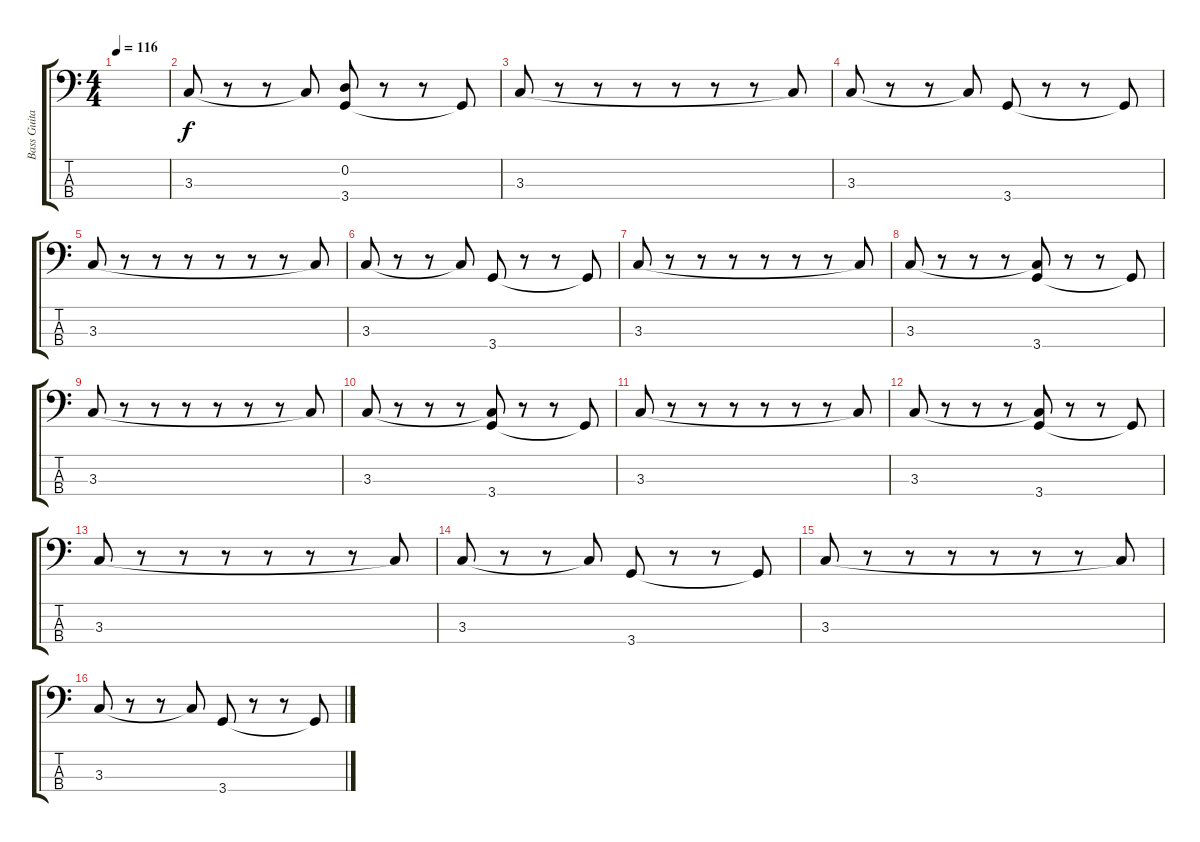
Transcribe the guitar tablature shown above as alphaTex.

\track ("Bass Guitar" "Bass Guita") {instrument electricbasspick}
\staff {score tabs}
\tuning (G2 D2 A1 E1) {hide}
\ts (4 4)
\tempo 116
\clef f4
\ks c
|
3.3.8 r.8 r.8 3.3{t}.8 (0.2 3.4).8 r.8 r.8 3.4{t}.8 |
3.3.8 r.8 r.8 r.8 r.8 r.8 r.8 3.3{t}.8 |
3.3.8 r.8 r.8 3.3{t}.8 3.4.8 r.8 r.8 3.4{t}.8 |
3.3.8 r.8 r.8 r.8 r.8 r.8 r.8 3.3{t}.8 |
3.3.8 r.8 r.8 3.3{t}.8 3.4.8 r.8 r.8 3.4{t}.8 |
3.3.8 r.8 r.8 r.8 r.8 r.8 r.8 3.3{t}.8 |
3.3.8 r.8 r.8 r.8 (3.3{t} 3.4).8 r.8 r.8 3.4{t}.8 |
3.3.8 r.8 r.8 r.8 r.8 r.8 r.8 3.3{t}.8 |
3.3.8 r.8 r.8 r.8 (3.3{t} 3.4).8 r.8 r.8 3.4{t}.8 |
3.3.8 r.8 r.8 r.8 r.8 r.8 r.8 3.3{t}.8 |
3.3.8 r.8 r.8 r.8 (3.3{t} 3.4).8 r.8 r.8 3.4{t}.8 |
3.3.8 r.8 r.8 r.8 r.8 r.8 r.8 3.3{t}.8 |
3.3.8 r.8 r.8 3.3{t}.8 3.4.8 r.8 r.8 3.4{t}.8 |
3.3.8 r.8 r.8 r.8 r.8 r.8 r.8 3.3{t}.8 |
3.3.8 r.8 r.8 3.3{t}.8 3.4.8 r.8 r.8 3.4{t}.8
